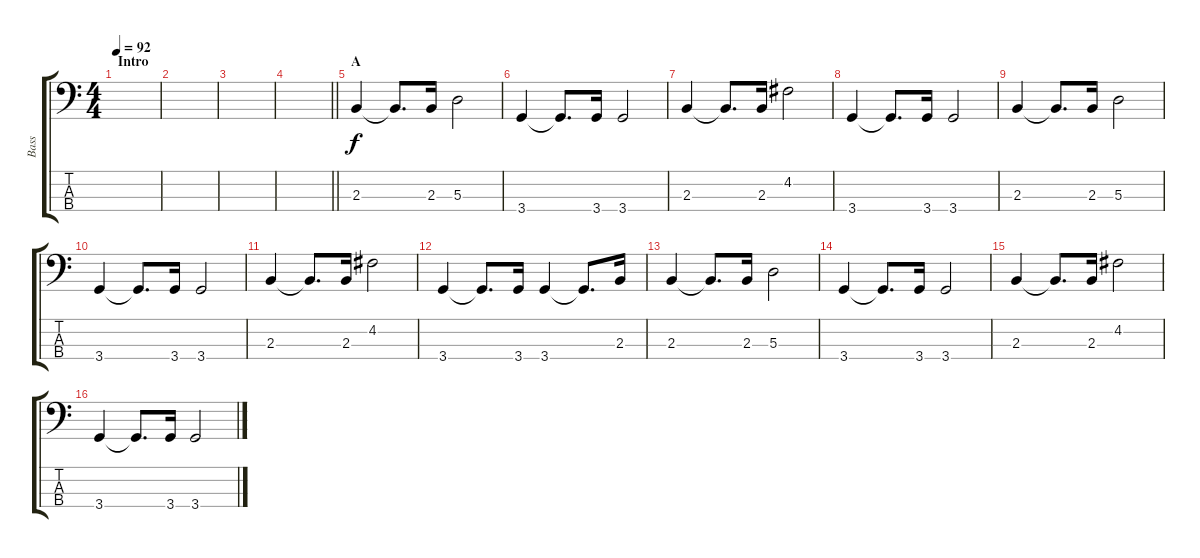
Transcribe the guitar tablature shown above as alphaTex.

\track ("Bass" "Bass") {instrument electricbassfinger}
\staff {score tabs}
\tuning (G2 D2 A1 E1) {hide}
\ts (4 4)
\section ("" "Intro")
\tempo 92
\clef f4
\ks c
|
|
|
\barLineRight lightlight
|
\section ("" "A")
2.3.4 2.3{t}.8{d} 2.3.16 5.3.2 |
3.4.4 3.4{t}.8{d} 3.4.16 3.4.2 |
2.3.4 2.3{t}.8{d} 2.3.16 4.2.2 |
3.4.4 3.4{t}.8{d} 3.4.16 3.4.2 |
2.3.4 2.3{t}.8{d} 2.3.16 5.3.2 |
3.4.4 3.4{t}.8{d} 3.4.16 3.4.2 |
2.3.4 2.3{t}.8{d} 2.3.16 4.2.2 |
3.4.4 3.4{t}.8{d} 3.4.16 3.4.4 3.4{t}.8{d} 2.3.16 |
2.3.4 2.3{t}.8{d} 2.3.16 5.3.2 |
3.4.4 3.4{t}.8{d} 3.4.16 3.4.2 |
2.3.4 2.3{t}.8{d} 2.3.16 4.2.2 |
3.4.4 3.4{t}.8{d} 3.4.16 3.4.2
